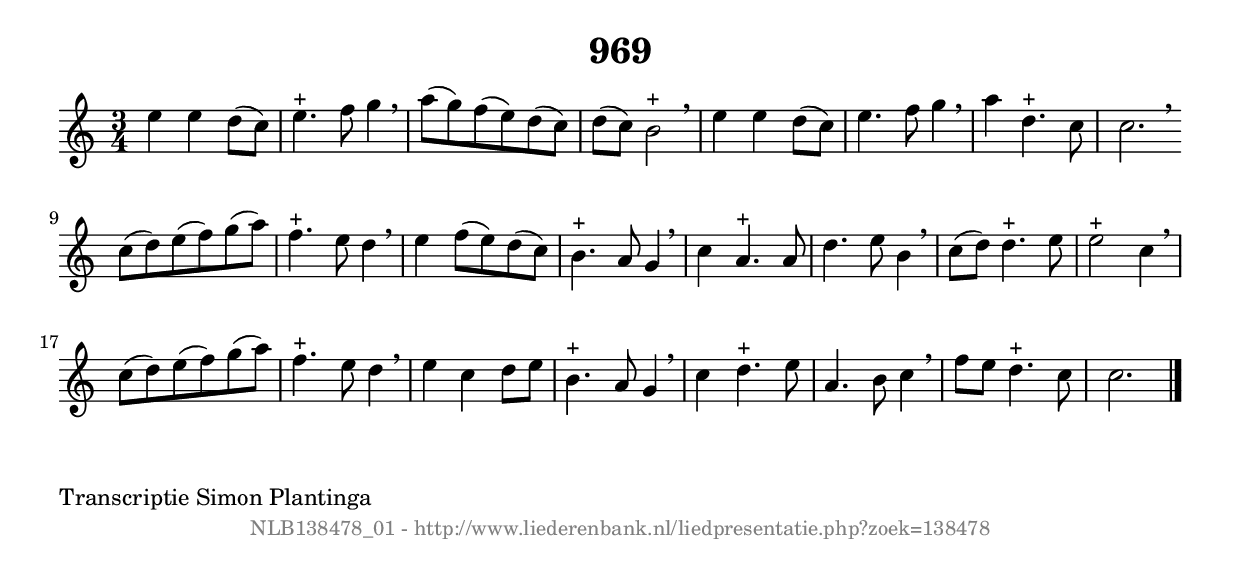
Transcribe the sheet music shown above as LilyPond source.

%
% produced by wce2krn 1.64 (7 June 2014)
%
\version"2.16"
#(append! paper-alist '(("long" . (cons (* 210 mm) (* 2000 mm)))))
#(set-default-paper-size "long")
sb = {\breathe}
mBreak = {\breathe }
bBreak = {\breathe }
x = {\once\override NoteHead #'style = #'cross }
gl=\glissando
itime={\override Staff.TimeSignature #'stencil = ##f }
ficta = {\once\set suggestAccidentals = ##t}
fine = {\once\override Score.RehearsalMark #'self-alignment-X = #1 \mark \markup {\italic{Fine}}}
dc = {\once\override Score.RehearsalMark #'self-alignment-X = #1 \mark \markup {\italic{D.C.}}}
dcf = {\once\override Score.RehearsalMark #'self-alignment-X = #1 \mark \markup {\italic{D.C. al Fine}}}
dcc = {\once\override Score.RehearsalMark #'self-alignment-X = #1 \mark \markup {\italic{D.C. al Coda}}}
ds = {\once\override Score.RehearsalMark #'self-alignment-X = #1 \mark \markup {\italic{D.S.}}}
dsf = {\once\override Score.RehearsalMark #'self-alignment-X = #1 \mark \markup {\italic{D.S. al Fine}}}
dsc = {\once\override Score.RehearsalMark #'self-alignment-X = #1 \mark \markup {\italic{D.S. al Coda}}}
pv = {\set Score.repeatCommands = #'((volta "1"))}
sv = {\set Score.repeatCommands = #'((volta "2"))}
tv = {\set Score.repeatCommands = #'((volta "3"))}
qv = {\set Score.repeatCommands = #'((volta "4"))}
xv = {\set Score.repeatCommands = #'((volta #f))}
\header{ tagline = ""
title = "969"
}
\score {{
\key c \major
\relative g'
{
\set melismaBusyProperties = #'()
\time 3/4
\tempo 4=120
\override Score.MetronomeMark #'transparent = ##t
\override Score.RehearsalMark #'break-visibility = #(vector #t #t #f)
e'4 e4 d8( c8) | e4.^"+" f8 g4 \sb | a8( g8) f8( e8) d8( c8) | d8( c8) b2^"+" | \mBreak \bar "|"
e4 e4 d8( c8) | e4. f8 g4 \sb | a4 d,4.^"+" c8 | c2. \bar ":|:" \bBreak
c8( d8) e8( f8) g8( a8) | f4.^"+" e8 d4 \sb | e4 f8( e8) d8( c8) | b4.^"+" a8 g4 | \mBreak \bar "|"
c4 a4.^"+" a8 | d4. e8 b4 \sb | c8( d8) d4.^"+" e8 | e2^"+" c4 | \mBreak \bar "|"
c8( d8) e8( f8) g8( a8) | f4.^"+" e8 d4 \sb | e4 c4 d8 e8 | b4.^"+" a8 g4 | \mBreak \bar "|"
c4 d4.^"+" e8 | a,4. b8 c4 \sb | f8 e8 d4.^"+" c8 | c2. \bar "|."
 }}
 \midi { }
 \layout {
            indent = 0.0\cm
}
}
\markup { \wordwrap-string #" 
Transcriptie Simon Plantinga
"}
\markup { \vspace #0 } \markup { \with-color #grey \fill-line { \center-column { \smaller "NLB138478_01 - http://www.liederenbank.nl/liedpresentatie.php?zoek=138478" } } }
